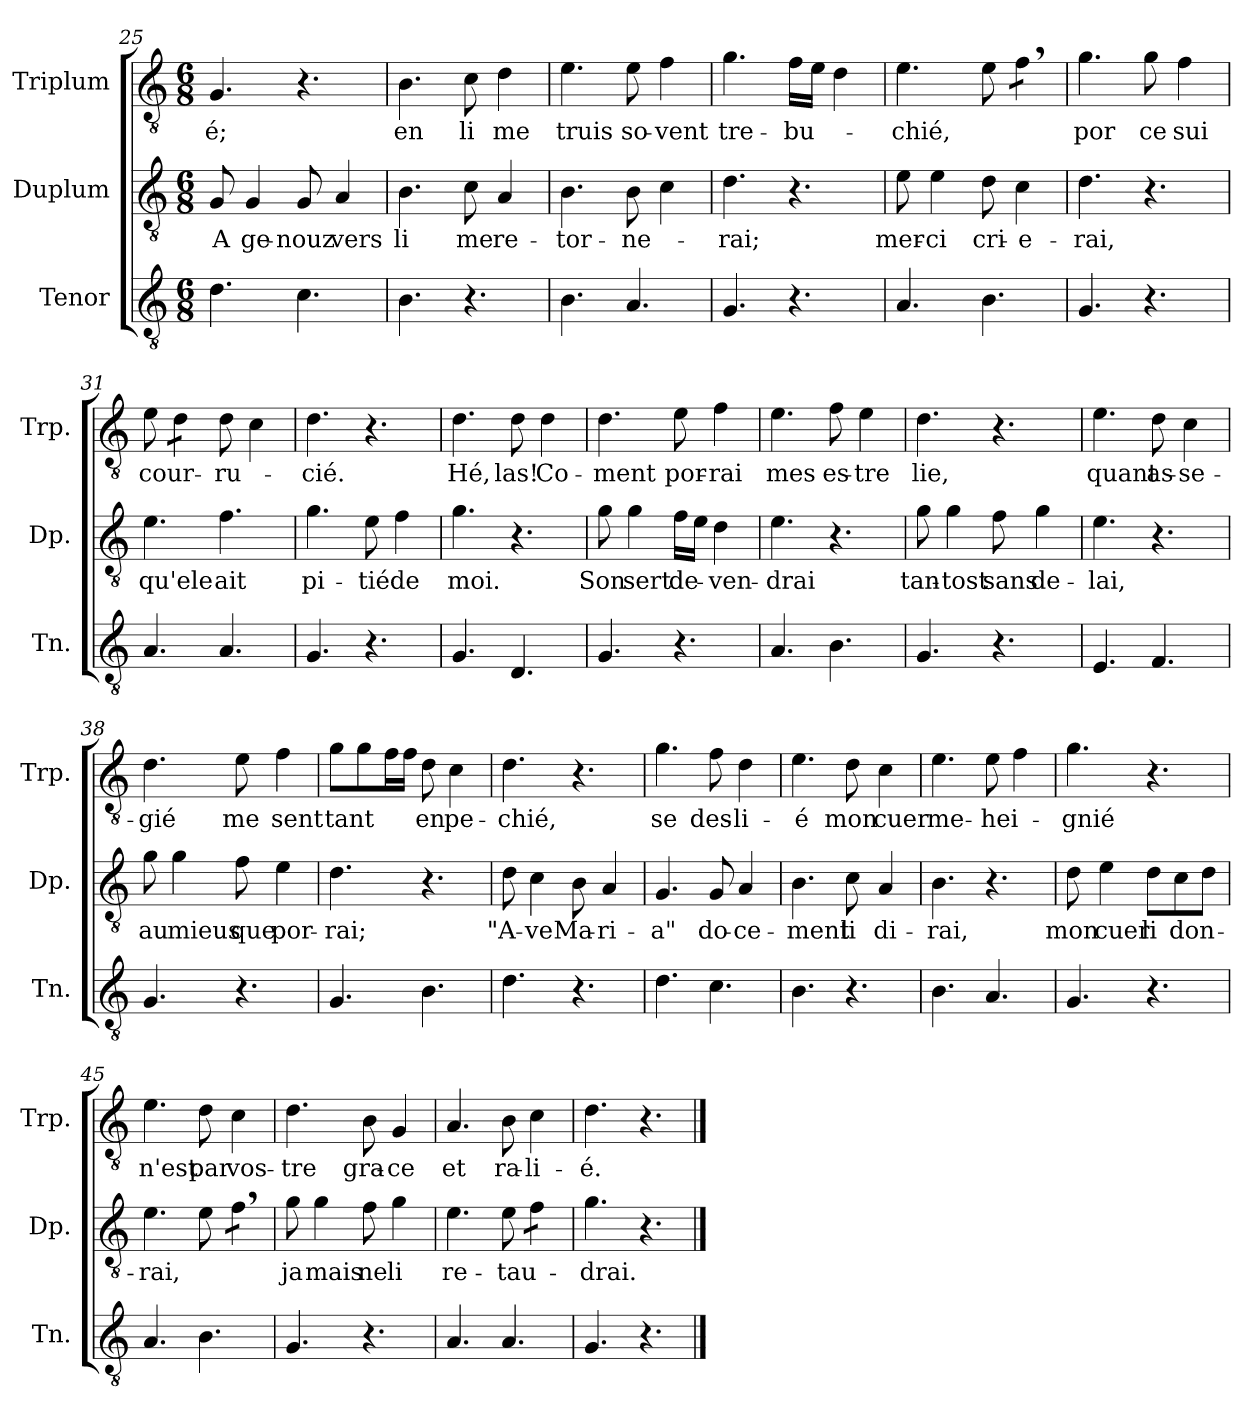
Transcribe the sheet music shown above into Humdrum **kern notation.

**kern	**kern	**text	**kern	**text
*part3	*part2	*part2	*part1	*part1
*staff3	*staff2	*staff2	*staff1	*staff1
*I"Tenor	*I"Duplum	*	*I"Triplum	*
*I'Tn.	*I'Dp.	*	*I'Trp.	*
*clefGv2	*clefGv2	*	*clefGv2	*
*k[]	*k[]	*	*k[]	*
*M6/8	*M6/8	*	*M6/8	*
=25	=25	=25	=25	=25
!	!	!LO:LY:b	!	!LO:LY:b
4.d\	8G/	A	4.G/	-é;
!	!	!LO:LY:b	!	!
.	4G/	ge-	.	.
!	!	!LO:LY:b	!	!
4.c\	8G/	-nouz	4.r	.
!	!	!LO:LY:b	!	!
.	4A/	vers	.	.
=26	=26	=26	=26	=26
!	!	!LO:LY:b	!	!LO:LY:b
4.B\	4.B\	li	4.B\	en
!	!	!LO:LY:b	!	!LO:LY:b
4.r	8c\	me	8c\	li
!	!	!LO:LY:b	!	!LO:LY:b
.	4A/	re-	4d\	me
=27	=27	=27	=27	=27
!	!	!LO:LY:b	!	!LO:LY:b
4.B\	4.B\	-tor-	4.e\	truis
!	!	!LO:LY:b	!	!LO:LY:b
4.A/	8B\	-ne-	8e\	so-
!	!	!	!	!LO:LY:b
.	4c\	.	4f\	-vent
=28	=28	=28	=28	=28
!	!	!LO:LY:b	!	!LO:LY:b
4.G/	4.d\	-rai;	4.g\	tre-
!	!	!	!	!LO:LY:b
4.r	4.r	.	16f\LL	-bu-
.	.	.	16e\JJ	.
.	.	.	4d\	.
!!LO:LB:g=z
=29	=29	=29	=29	=29
!	!	!LO:LY:b	!	!LO:LY:b
4.A/	8e\	mer-	4.e\	-chié,
!	!	!LO:LY:b	!	!
.	4e\	-ci	.	.
!	!	!LO:LY:b	!	!
4.B\	8d\	cri-	8e\	.
!	!	!LO:LY:b	!	!
*	*	*	*tremolo	*
.	4c\	-e-	8f,\L	.
.	.	.	8f,\J	.
*	*	*	*Xtremolo	*
=30	=30	=30	=30	=30
!	!	!LO:LY:b	!	!LO:LY:b
4.G/	4.d\	-rai,	4.g\	por
!	!	!	!	!LO:LY:b
4.r	4.r	.	8g\	ce
!	!	!	!	!LO:LY:b
.	.	.	4f\	sui
=31	=31	=31	=31	=31
!	!	!LO:LY:b	!	!LO:LY:b
4.A/	4.e\	qu'ele	8e\	cour-
*	*	*	*tremolo	*
.	.	.	8d\L	.
.	.	.	8d\J	.
*	*	*	*Xtremolo	*
!	!	!LO:LY:b	!	!LO:LY:b
4.A/	4.f\	ait	8d\	-ru-
.	.	.	4c\	.
=32	=32	=32	=32	=32
!	!	!LO:LY:b	!	!LO:LY:b
4.G/	4.g\	pi-	4.d\	-cié.
!	!	!LO:LY:b	!	!
4.r	8e\	-tié	4.r	.
!	!	!LO:LY:b	!	!
.	4f\	de	.	.
=33	=33	=33	=33	=33
!	!	!LO:LY:b	!	!LO:LY:b
4.G/	4.g\	moi.	4.d\	Hé,
!	!	!	!	!LO:LY:b
4.D/	4.r	.	8d\	las!
!	!	!	!	!LO:LY:b
.	.	.	4d\	Co-
=34	=34	=34	=34	=34
!	!	!LO:LY:b	!	!LO:LY:b
4.G/	8g\	Son	4.d\	-ment
!	!	!LO:LY:b	!	!
.	4g\	sert	.	.
!	!	!LO:LY:b	!	!LO:LY:b
4.r	16f\LL	de-	8e\	por-
.	16e\JJ	.	.	.
!	!	!LO:LY:b	!	!LO:LY:b
.	4d\	-ven-	4f\	-rai
=35	=35	=35	=35	=35
!	!	!LO:LY:b	!	!LO:LY:b
4.A/	4.e\	-drai	4.e\	mes
!	!	!	!	!LO:LY:b
4.B\	4.r	.	8f\	es-
!	!	!	!	!LO:LY:b
.	.	.	4e\	-tre
!!LO:LB:g=z
=36	=36	=36	=36	=36
!	!	!LO:LY:b	!	!LO:LY:b
4.G/	8g\	tan-	4.d\	lie,
!	!	!LO:LY:b	!	!
.	4g\	-tost	.	.
!	!	!LO:LY:b	!	!
4.r	8f\	sans	4.r	.
!	!	!LO:LY:b	!	!
.	4g\	de-	.	.
=37	=37	=37	=37	=37
!	!	!LO:LY:b	!	!LO:LY:b
4.E/	4.e\	-lai,	4.e\	quant
!	!	!	!	!LO:LY:b
4.F/	4.r	.	8d\	as-
!	!	!	!	!LO:LY:b
.	.	.	4c\	-se-
=38	=38	=38	=38	=38
!	!	!LO:LY:b	!	!LO:LY:b
4.G/	8g\	au	4.d\	-gié
!	!	!LO:LY:b	!	!
.	4g\	mieus	.	.
!	!	!LO:LY:b	!	!LO:LY:b
4.r	8f\	que	8e\	me
!	!	!LO:LY:b	!	!LO:LY:b
.	4e\	por-	4f\	sent
=39	=39	=39	=39	=39
!	!	!LO:LY:b	!	!LO:LY:b
4.G/	4.d\	-rai;	8g\L	tant
.	.	.	8g\	.
*	*	*	*tremolo	*
.	.	.	16f\	.
.	.	.	16f\JJ	.
*	*	*	*Xtremolo	*
!	!	!	!	!LO:LY:b
4.B\	4.r	.	8d\	en
!	!	!	!	!LO:LY:b
.	.	.	4c\	pe-
=40	=40	=40	=40	=40
!	!	!LO:LY:b	!	!LO:LY:b
4.d\	8d\	"A-	4.d\	-chié,
!	!	!LO:LY:b	!	!
.	4c\	-ve	.	.
!	!	!LO:LY:b	!	!
4.r	8B\	Ma-	4.r	.
!	!	!LO:LY:b	!	!
.	4A/	-ri-	.	.
=41	=41	=41	=41	=41
!	!	!LO:LY:b	!	!LO:LY:b
4.d\	4.G/	-a"	4.g\	se
!	!	!LO:LY:b	!	!LO:LY:b
4.c\	8G/	do-	8f\	des-
!	!	!LO:LY:b	!	!LO:LY:b
.	4A/	-ce-	4d\	-li-
!!LO:PB:g=z
=42	=42	=42	=42	=42
!	!	!LO:LY:b	!	!LO:LY:b
4.B\	4.B\	-ment	4.e\	-é
!	!	!LO:LY:b	!	!LO:LY:b
4.r	8c\	li	8d\	mon
!	!	!LO:LY:b	!	!LO:LY:b
.	4A/	di-	4c\	cuer
=43	=43	=43	=43	=43
!	!	!LO:LY:b	!	!LO:LY:b
4.B\	4.B\	-rai,	4.e\	me-
!	!	!	!	!LO:LY:b
4.A/	4.r	.	8e\	-hei-
.	.	.	4f\	.
=44	=44	=44	=44	=44
!	!	!LO:LY:b	!	!LO:LY:b
4.G/	8d\	mon	4.g\	-gnié
!	!	!LO:LY:b	!	!
.	4e\	cuer	.	.
!	!	!LO:LY:b	!	!
4.r	8d\L	li	4.r	.
!	!	!LO:LY:b	!	!
.	8c\	don-	.	.
.	8d\J	.	.	.
=45	=45	=45	=45	=45
!	!	!LO:LY:b	!	!LO:LY:b
4.A/	4.e\	-rai,	4.e\	n'est
!	!	!	!	!LO:LY:b
4.B\	8e\	.	8d\	par
!	!	!	!	!LO:LY:b
*	*tremolo	*	*	*
.	8f,\L	.	4c\	vos-
.	8f,\J	.	.	.
*	*Xtremolo	*	*	*
=46	=46	=46	=46	=46
!	!	!LO:LY:b	!	!LO:LY:b
4.G/	8g\	ja	4.d\	-tre
!	!	!LO:LY:b	!	!
.	4g\	mais	.	.
!	!	!LO:LY:b	!	!LO:LY:b
4.r	8f\	ne	8B\	gra-
!	!	!LO:LY:b	!	!LO:LY:b
.	4g\	li	4G/	-ce
=47	=47	=47	=47	=47
!	!	!LO:LY:b	!	!LO:LY:b
4.A/	4.e\	re-	4.A/	et
!	!	!LO:LY:b	!	!LO:LY:b
4.A/	8e\	-tau-	8B\	ra-
!	!	!	!	!LO:LY:b
*	*tremolo	*	*	*
.	8f\L	.	4c\	-li-
.	8f\J	.	.	.
*	*Xtremolo	*	*	*
=48	=48	=48	=48	=48
!	!	!LO:LY:b	!	!LO:LY:b
4.G/	4.g\	-drai.	4.d\	-é.
4.r	4.r	.	4.r	.
==	==	==	==	==
*-	*-	*-	*-	*-
